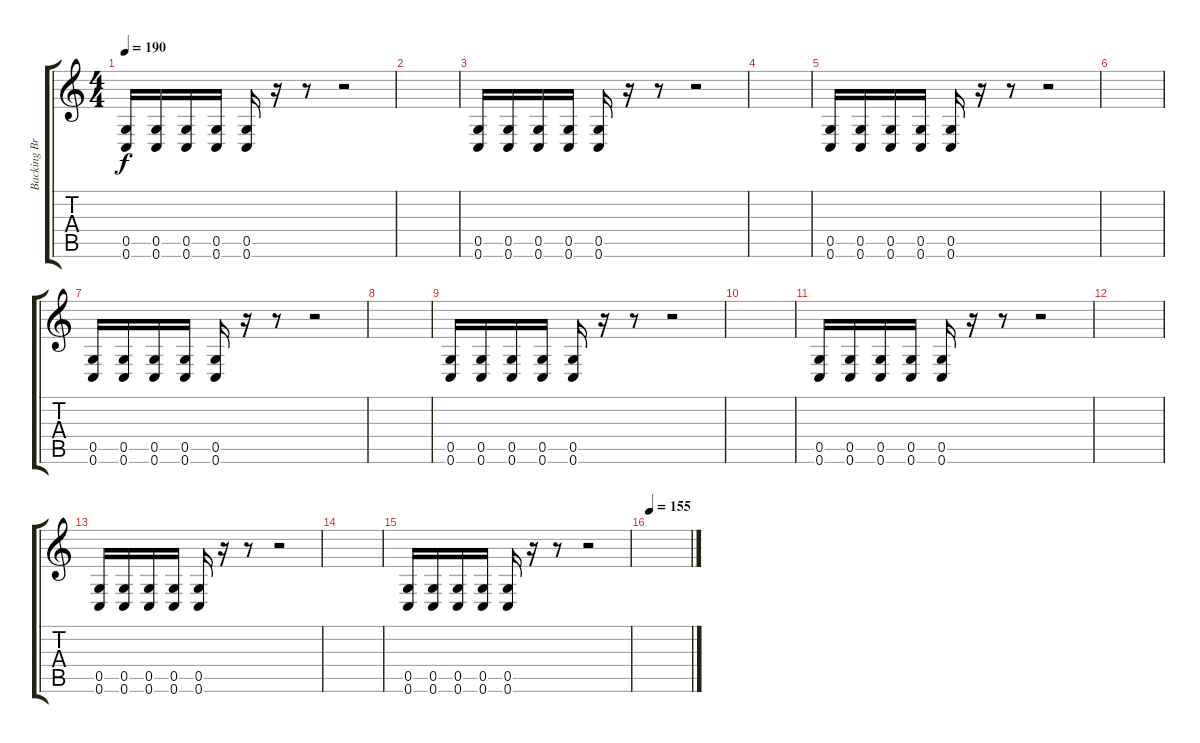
\track ("Backing Breakdown" "Backing Br") {instrument distortionguitar}
\staff {score tabs}
\tuning (D4 A3 F3 C3 G2 C2) {hide}
\ts (4 4)
\tempo 190
\clef g2
\ks c
(0.5 0.6).16{dy f} (0.5 0.6).16 (0.5 0.6).16 (0.5 0.6).16 (0.5 0.6).16 r.16 r.8 r.2 |
|
(0.5 0.6).16 (0.5 0.6).16 (0.5 0.6).16 (0.5 0.6).16 (0.5 0.6).16 r.16 r.8 r.2 |
|
(0.5 0.6).16 (0.5 0.6).16 (0.5 0.6).16 (0.5 0.6).16 (0.5 0.6).16 r.16 r.8 r.2 |
|
(0.5 0.6).16 (0.5 0.6).16 (0.5 0.6).16 (0.5 0.6).16 (0.5 0.6).16 r.16 r.8 r.2 |
|
(0.5 0.6).16 (0.5 0.6).16 (0.5 0.6).16 (0.5 0.6).16 (0.5 0.6).16 r.16 r.8 r.2 |
|
(0.5 0.6).16 (0.5 0.6).16 (0.5 0.6).16 (0.5 0.6).16 (0.5 0.6).16 r.16 r.8 r.2 |
|
(0.5 0.6).16 (0.5 0.6).16 (0.5 0.6).16 (0.5 0.6).16 (0.5 0.6).16 r.16 r.8 r.2 |
|
(0.5 0.6).16 (0.5 0.6).16 (0.5 0.6).16 (0.5 0.6).16 (0.5 0.6).16 r.16 r.8 r.2 |
\tempo 155
